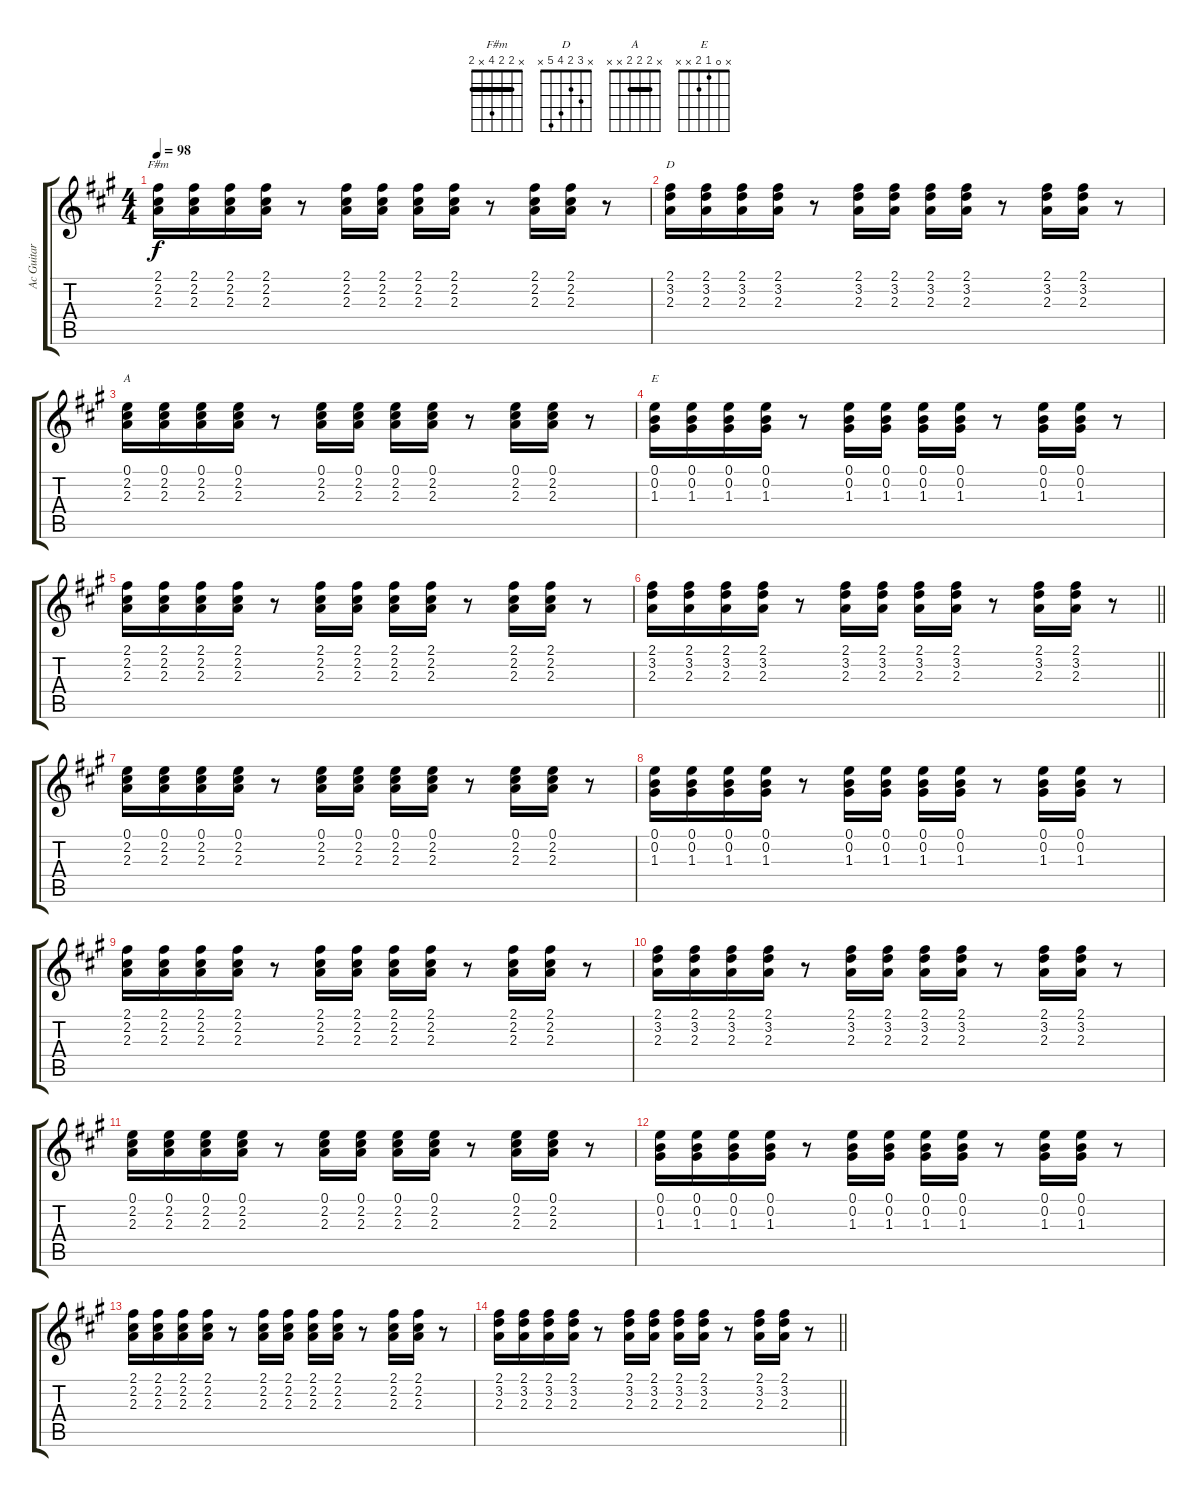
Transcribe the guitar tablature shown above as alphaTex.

\track ("Ac Guitar" "Ac Guitar") {instrument acousticguitarsteel}
\staff {score tabs}
\tuning (E4 B3 G3 D3 A2 E2) {hide}
\chord ("F#m" x 2 2 4 x 2) {barre 2}
\chord ("D" x 3 2 4 5 x)
\chord ("A" x 2 2 2 x x) {barre 2}
\chord ("E" x 0 1 2 x x)
\ts (4 4)
\tempo 98
\clef g2
\ks a
(2.1 2.2 2.3).16{ch "F#m" dy f} (2.1 2.2 2.3).16 (2.1 2.2 2.3).16 (2.1 2.2 2.3).16 r.8 (2.1 2.2 2.3).16 (2.1 2.2 2.3).16 (2.1 2.2 2.3).16 (2.1 2.2 2.3).16 r.8 (2.1 2.2 2.3).16 (2.1 2.2 2.3).16 r.8 |
(2.1 3.2 2.3).16{ch "D"} (2.1 3.2 2.3).16 (2.1 3.2 2.3).16 (2.1 3.2 2.3).16 r.8 (2.1 3.2 2.3).16 (2.1 3.2 2.3).16 (2.1 3.2 2.3).16 (2.1 3.2 2.3).16 r.8 (2.1 3.2 2.3).16 (2.1 3.2 2.3).16 r.8 |
(0.1 2.2 2.3).16{ch "A"} (0.1 2.2 2.3).16 (0.1 2.2 2.3).16 (0.1 2.2 2.3).16 r.8 (0.1 2.2 2.3).16 (0.1 2.2 2.3).16 (0.1 2.2 2.3).16 (0.1 2.2 2.3).16 r.8 (0.1 2.2 2.3).16 (0.1 2.2 2.3).16 r.8 |
(0.1 0.2 1.3).16{ch "E"} (0.1 0.2 1.3).16 (0.1 0.2 1.3).16 (0.1 0.2 1.3).16 r.8 (0.1 0.2 1.3).16 (0.1 0.2 1.3).16 (0.1 0.2 1.3).16 (0.1 0.2 1.3).16 r.8 (0.1 0.2 1.3).16 (0.1 0.2 1.3).16 r.8 |
(2.1 2.2 2.3).16 (2.1 2.2 2.3).16 (2.1 2.2 2.3).16 (2.1 2.2 2.3).16 r.8 (2.1 2.2 2.3).16 (2.1 2.2 2.3).16 (2.1 2.2 2.3).16 (2.1 2.2 2.3).16 r.8 (2.1 2.2 2.3).16 (2.1 2.2 2.3).16 r.8 |
\barLineRight lightlight
(2.1 3.2 2.3).16 (2.1 3.2 2.3).16 (2.1 3.2 2.3).16 (2.1 3.2 2.3).16 r.8 (2.1 3.2 2.3).16 (2.1 3.2 2.3).16 (2.1 3.2 2.3).16 (2.1 3.2 2.3).16 r.8 (2.1 3.2 2.3).16 (2.1 3.2 2.3).16 r.8 |
(0.1 2.2 2.3).16 (0.1 2.2 2.3).16 (0.1 2.2 2.3).16 (0.1 2.2 2.3).16 r.8 (0.1 2.2 2.3).16 (0.1 2.2 2.3).16 (0.1 2.2 2.3).16 (0.1 2.2 2.3).16 r.8 (0.1 2.2 2.3).16 (0.1 2.2 2.3).16 r.8 |
(0.1 0.2 1.3).16 (0.1 0.2 1.3).16 (0.1 0.2 1.3).16 (0.1 0.2 1.3).16 r.8 (0.1 0.2 1.3).16 (0.1 0.2 1.3).16 (0.1 0.2 1.3).16 (0.1 0.2 1.3).16 r.8 (0.1 0.2 1.3).16 (0.1 0.2 1.3).16 r.8 |
(2.1 2.2 2.3).16 (2.1 2.2 2.3).16 (2.1 2.2 2.3).16 (2.1 2.2 2.3).16 r.8 (2.1 2.2 2.3).16 (2.1 2.2 2.3).16 (2.1 2.2 2.3).16 (2.1 2.2 2.3).16 r.8 (2.1 2.2 2.3).16 (2.1 2.2 2.3).16 r.8 |
(2.1 3.2 2.3).16 (2.1 3.2 2.3).16 (2.1 3.2 2.3).16 (2.1 3.2 2.3).16 r.8 (2.1 3.2 2.3).16 (2.1 3.2 2.3).16 (2.1 3.2 2.3).16 (2.1 3.2 2.3).16 r.8 (2.1 3.2 2.3).16 (2.1 3.2 2.3).16 r.8 |
(0.1 2.2 2.3).16 (0.1 2.2 2.3).16 (0.1 2.2 2.3).16 (0.1 2.2 2.3).16 r.8 (0.1 2.2 2.3).16 (0.1 2.2 2.3).16 (0.1 2.2 2.3).16 (0.1 2.2 2.3).16 r.8 (0.1 2.2 2.3).16 (0.1 2.2 2.3).16 r.8 |
(0.1 0.2 1.3).16 (0.1 0.2 1.3).16 (0.1 0.2 1.3).16 (0.1 0.2 1.3).16 r.8 (0.1 0.2 1.3).16 (0.1 0.2 1.3).16 (0.1 0.2 1.3).16 (0.1 0.2 1.3).16 r.8 (0.1 0.2 1.3).16 (0.1 0.2 1.3).16 r.8 |
(2.1 2.2 2.3).16 (2.1 2.2 2.3).16 (2.1 2.2 2.3).16 (2.1 2.2 2.3).16 r.8 (2.1 2.2 2.3).16 (2.1 2.2 2.3).16 (2.1 2.2 2.3).16 (2.1 2.2 2.3).16 r.8 (2.1 2.2 2.3).16 (2.1 2.2 2.3).16 r.8 |
\barLineRight lightlight
(2.1 3.2 2.3).16 (2.1 3.2 2.3).16 (2.1 3.2 2.3).16 (2.1 3.2 2.3).16 r.8 (2.1 3.2 2.3).16 (2.1 3.2 2.3).16 (2.1 3.2 2.3).16 (2.1 3.2 2.3).16 r.8 (2.1 3.2 2.3).16 (2.1 3.2 2.3).16 r.8
